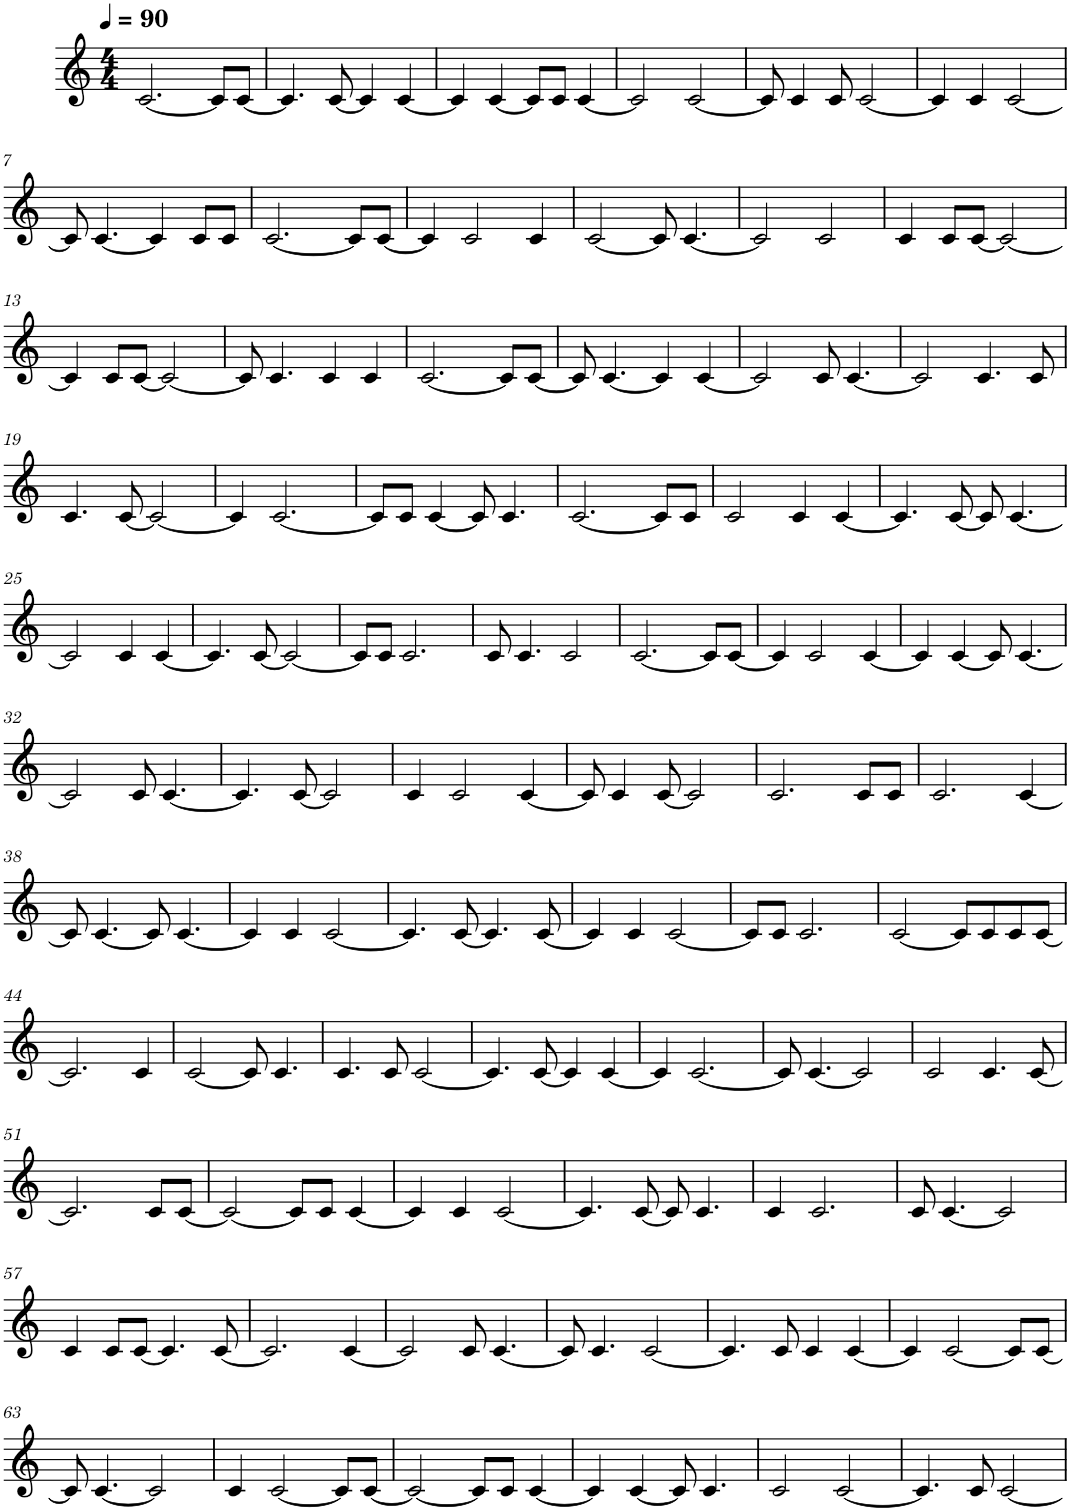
**kern
*part1
*staff1
*I"Piano
*I'Pno.
*clefG2
*k[]
*M4/4
*MM90
=1
[2.c/
8c/L]
[8c/J
=2
4.c/]
[8c/
4c/]
[4c/
=3
4c/]
[4c/
8c/L]
8c/J
[4c/
=4
2c/]
[2c/
=5
8c/]
4c/
8c/
[2c/
=6
4c/]
4c/
[2c/
!!LO:LB:g=z
=7
8c/]
[4.c/
4c/]
8c/L
8c/J
=8
[2.c/
8c/L]
[8c/J
=9
4c/]
2c/
4c/
=10
[2c/
8c/]
[4.c/
=11
2c/]
2c/
=12
4c/
8c/L
[8c/J
2c/_
!!LO:LB:g=z
=13
4c/]
8c/L
[8c/J
2c/_
=14
8c/]
4.c/
4c/
4c/
=15
[2.c/
8c/L]
[8c/J
=16
8c/]
[4.c/
4c/]
[4c/
=17
2c/]
8c/
[4.c/
=18
2c/]
4.c/
8c/
!!LO:LB:g=z
=19
4.c/
[8c/
2c/_
=20
4c/]
[2.c/
=21
8c/L]
8c/J
[4c/
8c/]
4.c/
=22
[2.c/
8c/L]
8c/J
=23
2c/
4c/
[4c/
=24
4.c/]
[8c/
8c/]
[4.c/
!!LO:LB:g=z
=25
2c/]
4c/
[4c/
=26
4.c/]
[8c/
2c/_
=27
8c/L]
8c/J
2.c/
=28
8c/
4.c/
2c/
=29
[2.c/
8c/L]
[8c/J
=30
4c/]
2c/
[4c/
=31
4c/]
[4c/
8c/]
[4.c/
!!LO:LB:g=z
=32
2c/]
8c/
[4.c/
=33
4.c/]
[8c/
2c/]
=34
4c/
2c/
[4c/
=35
8c/]
4c/
[8c/
2c/]
=36
2.c/
8c/L
8c/J
=37
2.c/
[4c/
!!LO:LB:g=z
=38
8c/]
[4.c/
8c/]
[4.c/
=39
4c/]
4c/
[2c/
=40
4.c/]
[8c/
4.c/]
[8c/
=41
4c/]
4c/
[2c/
=42
8c/L]
8c/J
2.c/
=43
[2c/
8c/L]
8c/
8c/
[8c/J
!!LO:LB:g=z
=44
2.c/]
4c/
=45
[2c/
8c/]
4.c/
=46
4.c/
8c/
[2c/
=47
4.c/]
[8c/
4c/]
[4c/
=48
4c/]
[2.c/
=49
8c/]
[4.c/
2c/]
=50
2c/
4.c/
[8c/
!!LO:LB:g=z
=51
2.c/]
8c/L
[8c/J
=52
2c/_
8c/L]
8c/J
[4c/
=53
4c/]
4c/
[2c/
=54
4.c/]
[8c/
8c/]
4.c/
=55
4c/
2.c/
=56
8c/
[4.c/
2c/]
!!LO:LB:g=z
=57
4c/
8c/L
[8c/J
4.c/]
[8c/
=58
2.c/]
[4c/
=59
2c/]
8c/
[4.c/
=60
8c/]
4.c/
[2c/
=61
4.c/]
8c/
4c/
[4c/
=62
4c/]
[2c/
8c/L]
[8c/J
!!LO:LB:g=z
=63
8c/]
[4.c/
2c/]
=64
4c/
[2c/
8c/L]
[8c/J
=65
2c/_
8c/L]
8c/J
[4c/
=66
4c/]
[4c/
8c/]
4.c/
=67
2c/
[2c/
=68
4.c/]
8c/
[2c/
=
*-
